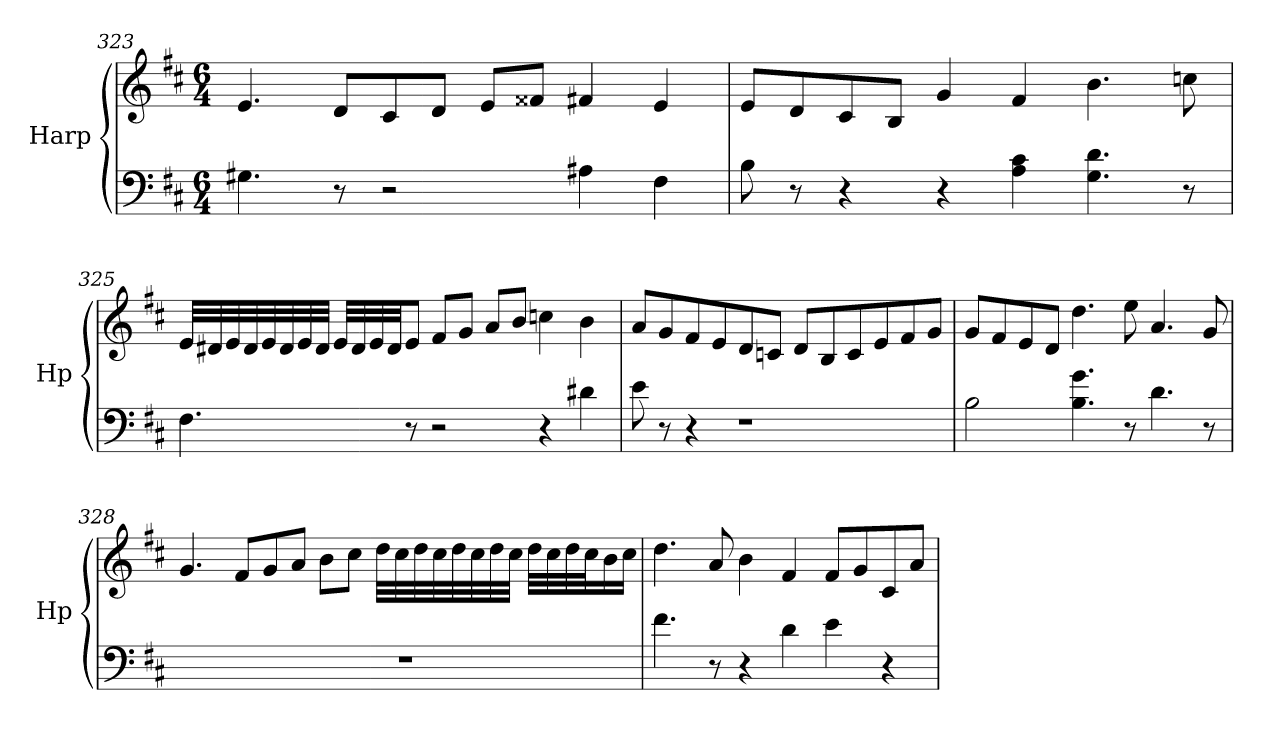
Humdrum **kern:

**kern	**kern
*part1	*part1
*staff2	*staff1
*I"Harp	*
*I'Hp	*
!!LO:LB:g=z
*clefF4	*clefG2
*k[f#c#]	*k[f#c#]
*M6/4	*M6/4
=323	=323
4.G#X\	4.e/
8r	8d/L
2r	8c#/
.	8d/J
.	8e/L
.	8f##X/J
4A#X\	4f#X/
4F#\	4e/
=324	=324
8B\	8e/L
8r	8d/
4r	8c#/
.	8B/J
4r	4g/
4A\ 4c#\	4f#/
4.G\ 4.d\	4.b\
8r	8ccn\
=325	=325
4.F#\	32e/LLL
.	32d#X/
.	32e/
.	32d#/
.	32e/
.	32d#/
.	32e/
.	32d#/JJJ
.	32e/LLL
.	32d#/
.	32e/
.	32d#/JJ
8r	8e/J
2r	8f#/L
.	8g/J
.	8a/L
.	8b/J
4r	4ccn\
4d#X\	4b\
!!LO:LB:g=z
=326	=326
8e\	8a/L
8r	8g/
4r	8f#/
.	8e/
1r	8d/
.	8cn/J
.	8d/L
.	8B/
.	8c/
.	8e/
.	8f#/
.	8g/J
=327	=327
2B\	8g/L
.	8f#/
.	8e/
.	8d/J
4.B\ 4.g\	4.dd\
8r	8ee\
4.d\	4.a/
8r	8g/
=328	=328
1.r	4.g/
.	8f#/L
.	8g/
.	8a/J
.	8b\L
.	8cc#\J
.	32dd\LLL
.	32cc#\
.	32dd\
.	32cc#\
.	32dd\
.	32cc#\
.	32dd\
.	32cc#\JJJ
.	32dd\LLL
.	32cc#\
.	32dd\
.	32cc#\J
.	16b\
.	16cc#\JJ
!!LO:LB:g=z
=329	=329
4.f#\	4.dd\
8r	8a/
4r	4b\
4d\	4f#/
4e\	8f#/L
.	8g/
4r	8c#/
.	8a/J
=	=
*-	*-
